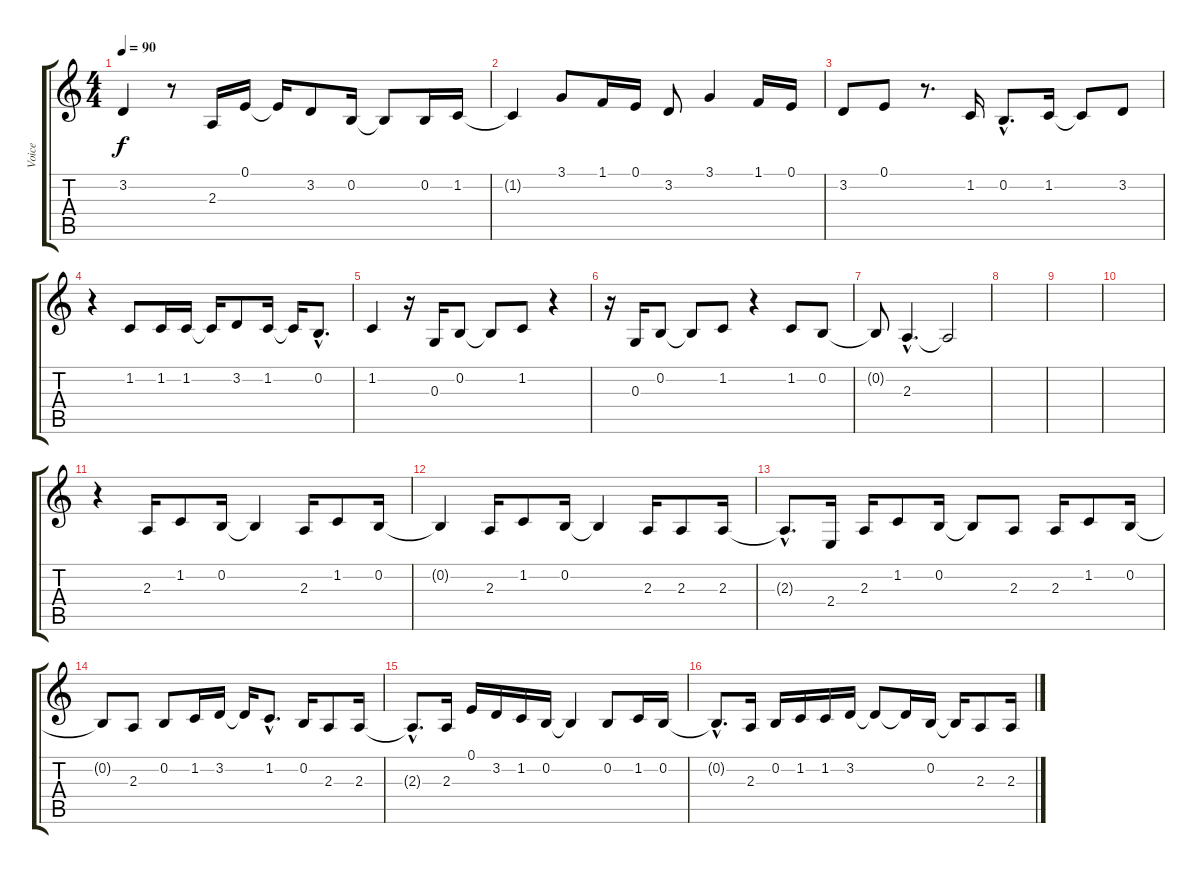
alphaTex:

\track ("Voice" "Voice") {instrument flute}
\staff {score tabs}
\tuning (E4 B3 G3 D3 A2 E2) {hide}
\ts (4 4)
\tempo 90
\clef g2
\ks c
3.2.4{dy f} r.8 2.3.16 0.1.16 0.1{t}.16 3.2.8 0.2.16 0.2{t}.8 0.2.16 1.2.16 |
1.2{t}.4 3.1.8 1.1.16 0.1.16 3.2.8 3.1.4 1.1.16 0.1.16 |
3.2.8 0.1.8 r.8{d} 1.2.16 0.2{hac}.8{d} 1.2.16 1.2{t}.8 3.2.8 |
r.4 1.2.8 1.2.16 1.2.16 1.2{t}.16 3.2.8 1.2.16 1.2{t}.16 0.2{hac}.8{d} |
1.2.4 r.16 0.3.16 0.2.8 0.2{t}.8 1.2.8 r.4 |
r.16 0.3.16 0.2.8 0.2{t}.8 1.2.8 r.4 1.2.8 0.2.8 |
0.2{t}.8 2.3{hac}.4{d} 2.3{t}.2 |
|
|
|
r.4 2.3.16 1.2.8 0.2.16 0.2{t}.4 2.3.16 1.2.8 0.2.16 |
0.2{t}.4 2.3.16 1.2.8 0.2.16 0.2{t}.4 2.3.16 2.3.8 2.3.16 |
2.3{hac t}.8{d} 2.4.16 2.3.16 1.2.8 0.2.16 0.2{t}.8 2.3.8 2.3.16 1.2.8 0.2.16 |
0.2{t}.8 2.3.8 0.2.8 1.2.16 3.2.16 3.2{t}.16 1.2{hac}.8{d} 0.2.16 2.3.8 2.3.16 |
2.3{hac t}.8{d} 2.3.16 0.1.16 3.2.16 1.2.16 0.2.16 0.2{t}.4 0.2.8 1.2.16 0.2.16 |
0.2{hac t}.8{d} 2.3.16 0.2.16 1.2.16 1.2.16 3.2.16 3.2{t}.8 3.2{t}.16 0.2.16 0.2{t}.16 2.3.8 2.3.16
